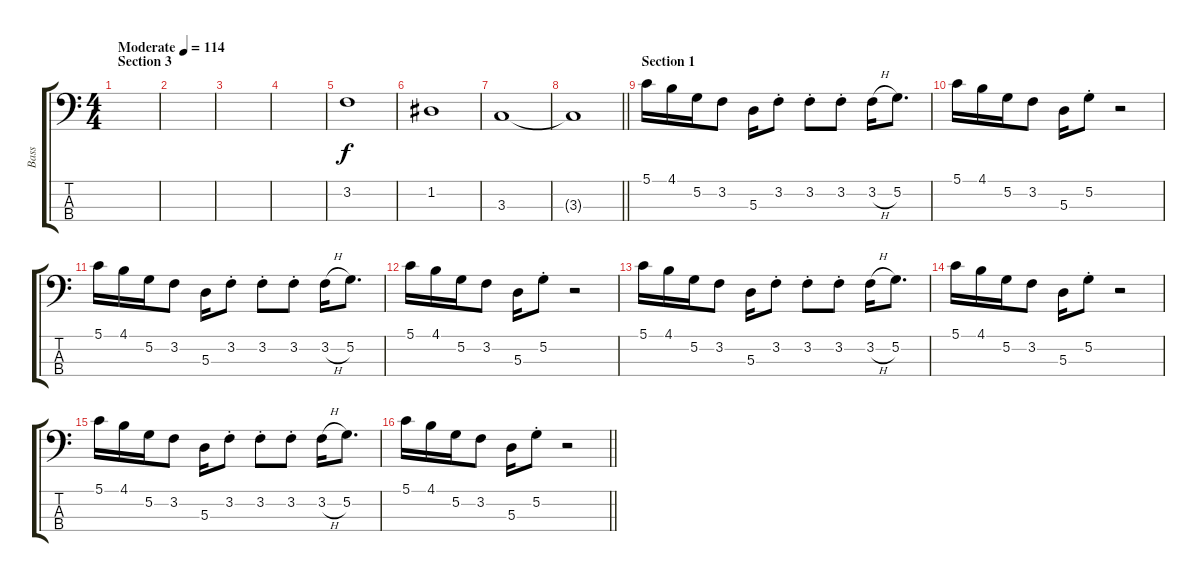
\track ("Bass" "Bass") {instrument electricbassfinger}
\staff {score tabs}
\tuning (G2 D2 A1 E1) {hide}
\ts (4 4)
\section ("" "Section 3")
\tempo (114 "Moderate")
\clef f4
\ks c
|
|
|
|
3.2.1 |
1.2.1 |
3.3.1 |
\barLineRight lightlight
3.3{t}.1 |
\section ("" "Section 1")
5.1.16 4.1.16 5.2.16 3.2.8 5.3.16 3.2{st}.8 3.2{st}.8 3.2{st}.8 3.2{h}.16 5.2.8{d} |
5.1.16 4.1.16 5.2.16 3.2.8 5.3.16 5.2{st}.8 r.2 |
5.1.16 4.1.16 5.2.16 3.2.8 5.3.16 3.2{st}.8 3.2{st}.8 3.2{st}.8 3.2{h}.16 5.2.8{d} |
5.1.16 4.1.16 5.2.16 3.2.8 5.3.16 5.2{st}.8 r.2 |
5.1.16 4.1.16 5.2.16 3.2.8 5.3.16 3.2{st}.8 3.2{st}.8 3.2{st}.8 3.2{h}.16 5.2.8{d} |
5.1.16 4.1.16 5.2.16 3.2.8 5.3.16 5.2{st}.8 r.2 |
5.1.16 4.1.16 5.2.16 3.2.8 5.3.16 3.2{st}.8 3.2{st}.8 3.2{st}.8 3.2{h}.16 5.2.8{d} |
\barLineRight lightlight
5.1.16 4.1.16 5.2.16 3.2.8 5.3.16 5.2{st}.8 r.2
